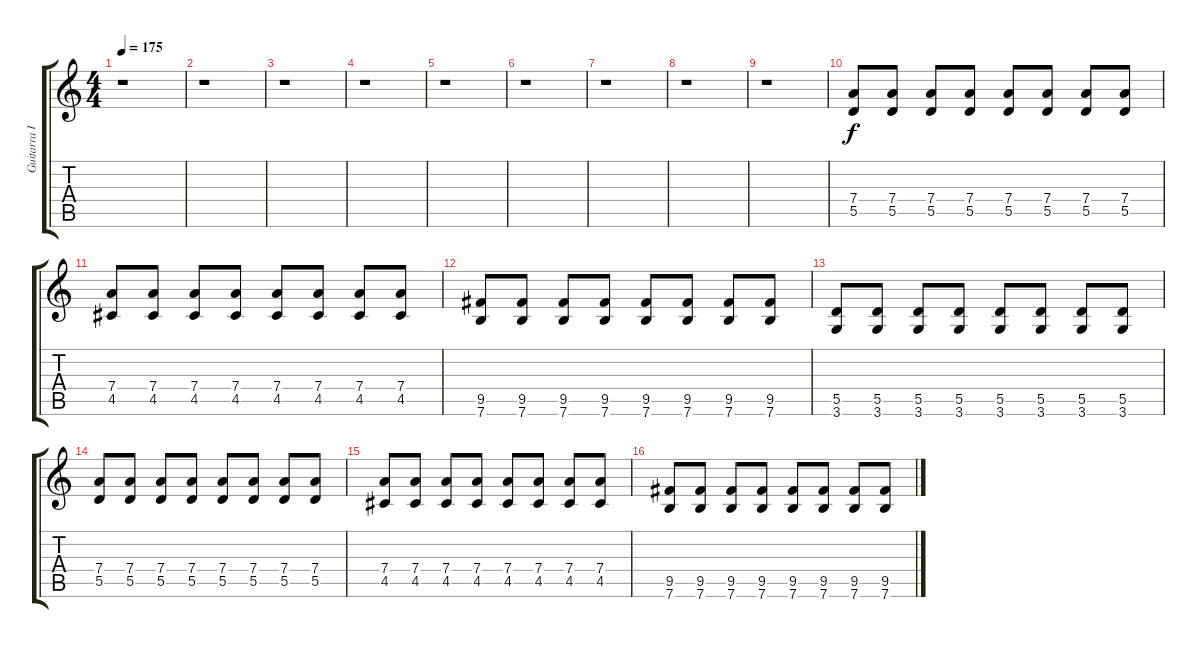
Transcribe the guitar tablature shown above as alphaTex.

\track ("Guitarra III | Rodrigo" "Guitarra I") {instrument electricguitarmuted}
\staff {score tabs}
\tuning (E4 B3 G3 D3 A2 E2) {hide}
\ts (4 4)
\tempo 175
\clef g2
\ks c
r.1{dy f instrument electricguitarmuted} |
r.1 |
r.1 |
r.1 |
r.1 |
r.1 |
r.1 |
r.1 |
r.1 |
(7.4 5.5).8 (7.4 5.5).8 (7.4 5.5).8 (7.4 5.5).8 (7.4 5.5).8 (7.4 5.5).8 (7.4 5.5).8 (7.4 5.5).8 |
(7.4 4.5).8 (7.4 4.5).8 (7.4 4.5).8 (7.4 4.5).8 (7.4 4.5).8 (7.4 4.5).8 (7.4 4.5).8 (7.4 4.5).8 |
(9.5 7.6).8 (9.5 7.6).8 (9.5 7.6).8 (9.5 7.6).8 (9.5 7.6).8 (9.5 7.6).8 (9.5 7.6).8 (9.5 7.6).8 |
(5.5 3.6).8 (5.5 3.6).8 (5.5 3.6).8 (5.5 3.6).8 (5.5 3.6).8 (5.5 3.6).8 (5.5 3.6).8 (5.5 3.6).8 |
(7.4 5.5).8 (7.4 5.5).8 (7.4 5.5).8 (7.4 5.5).8 (7.4 5.5).8 (7.4 5.5).8 (7.4 5.5).8 (7.4 5.5).8 |
(7.4 4.5).8 (7.4 4.5).8 (7.4 4.5).8 (7.4 4.5).8 (7.4 4.5).8 (7.4 4.5).8 (7.4 4.5).8 (7.4 4.5).8 |
(9.5 7.6).8 (9.5 7.6).8 (9.5 7.6).8 (9.5 7.6).8 (9.5 7.6).8 (9.5 7.6).8 (9.5 7.6).8 (9.5 7.6).8
